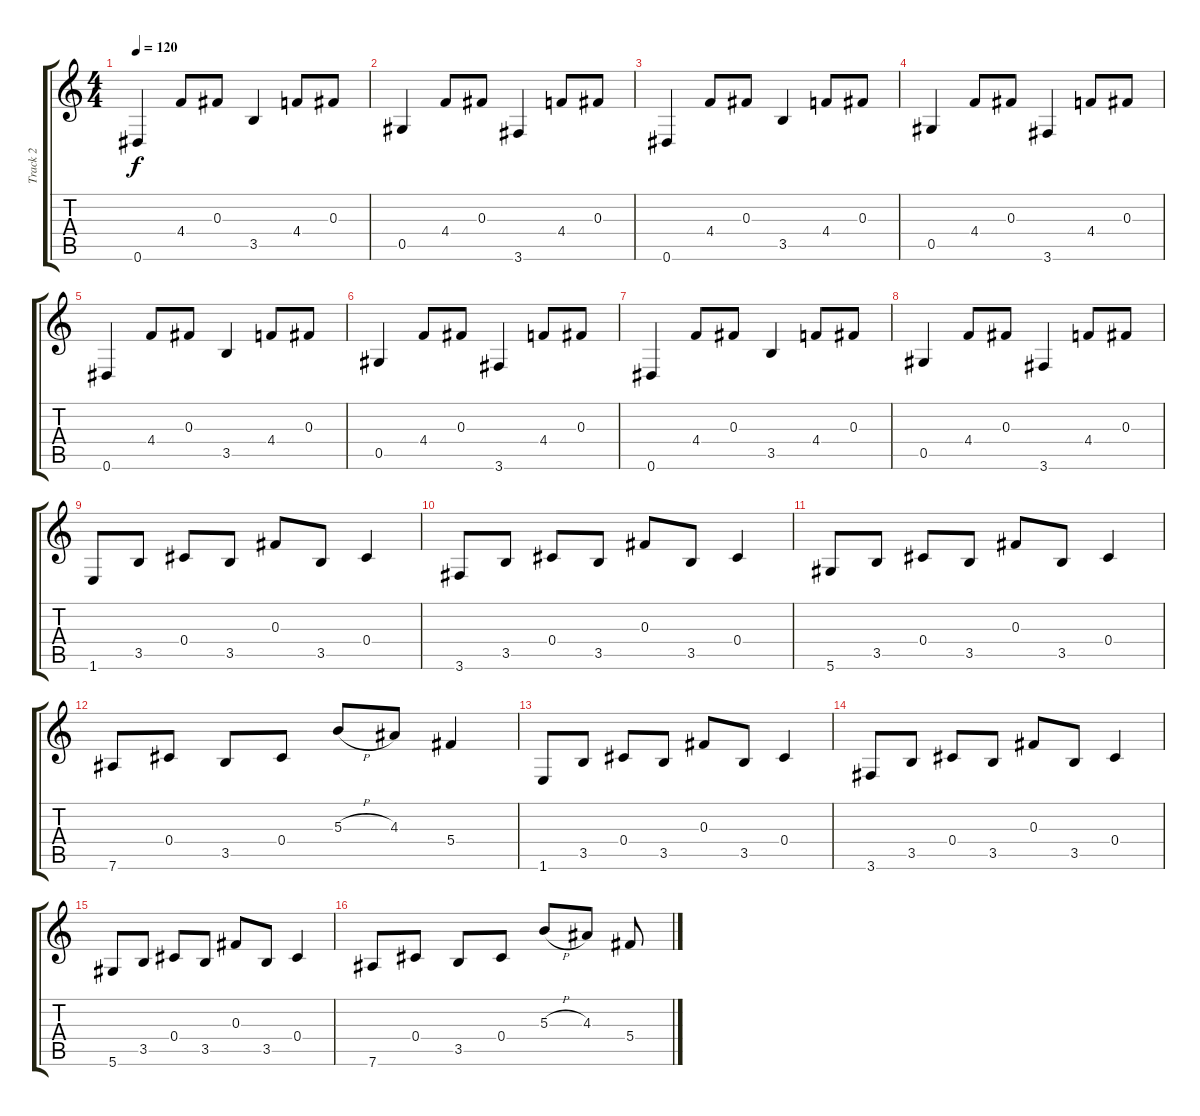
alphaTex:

\track ("Track 2" "Track 2") {instrument electricguitarclean}
\staff {score tabs}
\tuning (Eb4 Bb3 Gb3 Db3 Ab2 Eb2) {hide}
\ts (4 4)
\tempo 120
\clef g2
\ks c
0.6.4{dy f} 4.4.8 0.3.8 3.5.4 4.4.8 0.3.8 |
0.5.4 4.4.8 0.3.8 3.6.4 4.4.8 0.3.8 |
0.6.4 4.4.8 0.3.8 3.5.4 4.4.8 0.3.8 |
0.5.4 4.4.8 0.3.8 3.6.4 4.4.8 0.3.8 |
0.6.4 4.4.8 0.3.8 3.5.4 4.4.8 0.3.8 |
0.5.4 4.4.8 0.3.8 3.6.4 4.4.8 0.3.8 |
0.6.4 4.4.8 0.3.8 3.5.4 4.4.8 0.3.8 |
0.5.4 4.4.8 0.3.8 3.6.4 4.4.8 0.3.8 |
1.6.8 3.5.8 0.4.8 3.5.8 0.3.8 3.5.8 0.4.4 |
3.6.8 3.5.8 0.4.8 3.5.8 0.3.8 3.5.8 0.4.4 |
5.6.8 3.5.8 0.4.8 3.5.8 0.3.8 3.5.8 0.4.4 |
7.6.8 0.4.8 3.5.8 0.4.8 5.3{h}.8 4.3.8 5.4.4 |
1.6.8 3.5.8 0.4.8 3.5.8 0.3.8 3.5.8 0.4.4 |
3.6.8 3.5.8 0.4.8 3.5.8 0.3.8 3.5.8 0.4.4 |
5.6.8 3.5.8 0.4.8 3.5.8 0.3.8 3.5.8 0.4.4 |
7.6.8 0.4.8 3.5.8 0.4.8 5.3{h}.8 4.3.8 5.4.8
